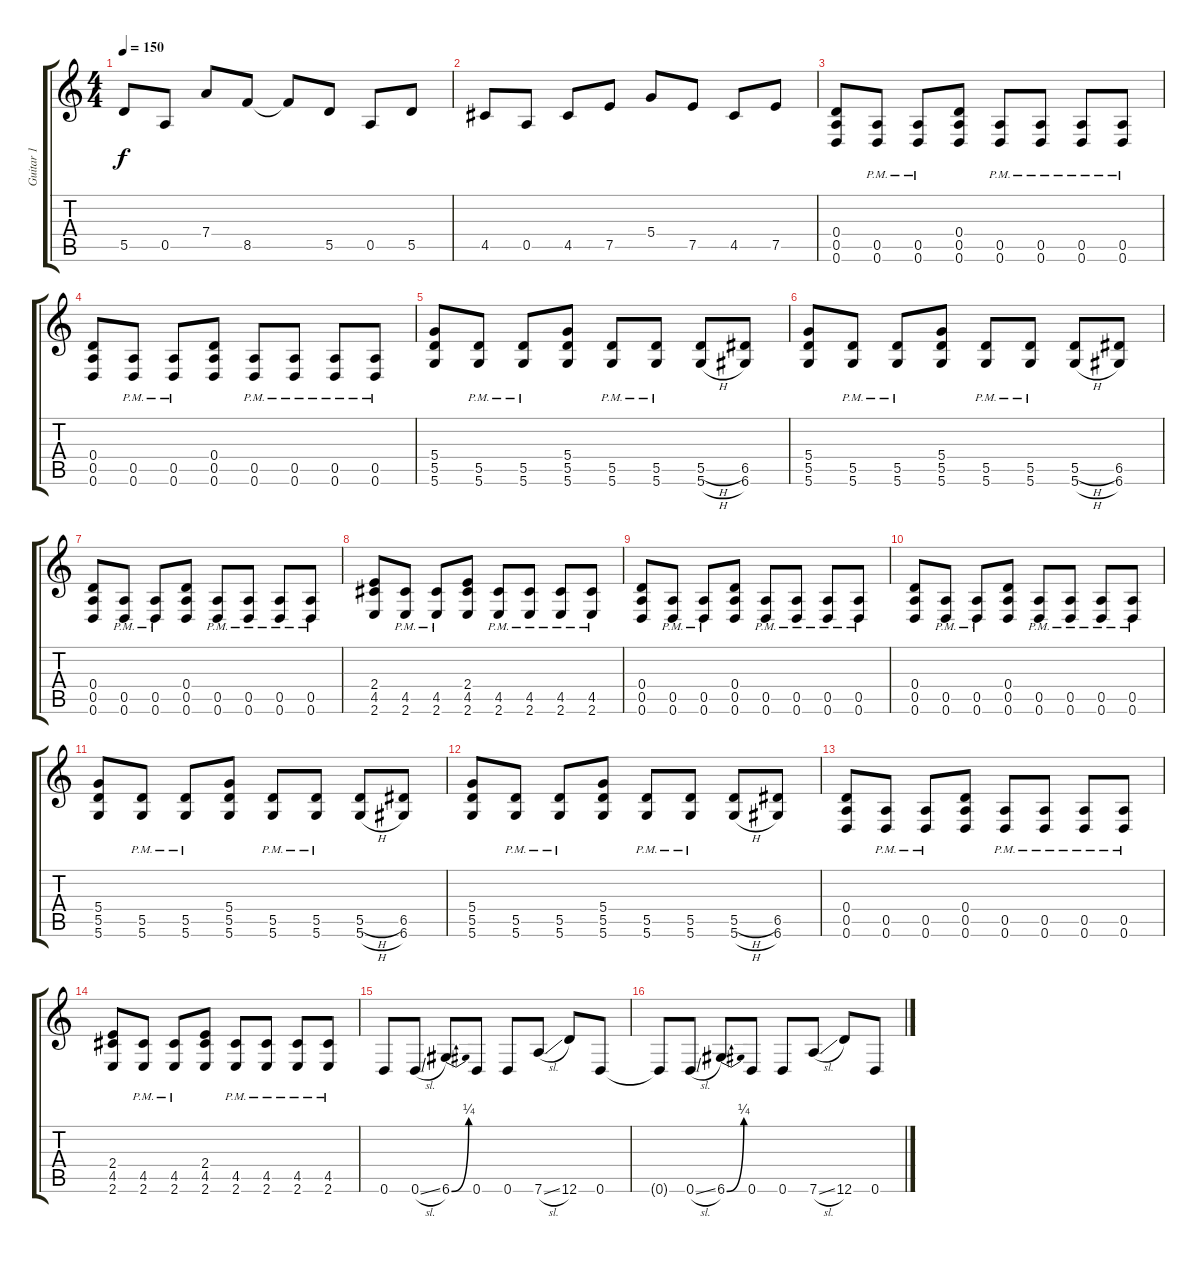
\track ("Guitar 1" "Guitar 1") {instrument distortionguitar}
\staff {score tabs}
\tuning (E4 B3 G3 D3 A2 D2) {hide}
\ts (4 4)
\tempo 150
\clef g2
\ks c
5.5.8{dy f} 0.5.8 7.4.8 8.5.8 8.5{t}.8 5.5.8 0.5.8 5.5.8 |
4.5.8 0.5.8 4.5.8 7.5.8 5.4.8 7.5.8 4.5.8 7.5.8 |
(0.4 0.5 0.6).8 (0.5{pm} 0.6{pm}).8 (0.5{pm} 0.6{pm}).8 (0.4 0.5 0.6).8 (0.5{pm} 0.6{pm}).8 (0.5{pm} 0.6{pm}).8 (0.5{pm} 0.6{pm}).8 (0.5{pm} 0.6{pm}).8 |
(0.4 0.5 0.6).8 (0.5{pm} 0.6{pm}).8 (0.5{pm} 0.6{pm}).8 (0.4 0.5 0.6).8 (0.5{pm} 0.6{pm}).8 (0.5{pm} 0.6{pm}).8 (0.5{pm} 0.6{pm}).8 (0.5{pm} 0.6{pm}).8 |
(5.4 5.5 5.6).8 (5.5{pm} 5.6{pm}).8 (5.5{pm} 5.6{pm}).8 (5.4 5.5 5.6).8 (5.5{pm} 5.6{pm}).8 (5.5{pm} 5.6{pm}).8 (5.5{h} 5.6{h}).8 (6.5 6.6).8 |
(5.4 5.5 5.6).8 (5.5{pm} 5.6{pm}).8 (5.5{pm} 5.6{pm}).8 (5.4 5.5 5.6).8 (5.5{pm} 5.6{pm}).8 (5.5{pm} 5.6{pm}).8 (5.5{h} 5.6{h}).8 (6.5 6.6).8 |
(0.4 0.5 0.6).8 (0.5{pm} 0.6{pm}).8 (0.5{pm} 0.6{pm}).8 (0.4 0.5 0.6).8 (0.5{pm} 0.6{pm}).8 (0.5{pm} 0.6{pm}).8 (0.5{pm} 0.6{pm}).8 (0.5{pm} 0.6{pm}).8 |
(2.4 4.5 2.6).8 (4.5{pm} 2.6{pm}).8 (4.5{pm} 2.6{pm}).8 (2.4 4.5 2.6).8 (4.5{pm} 2.6{pm}).8 (4.5{pm} 2.6{pm}).8 (4.5{pm} 2.6{pm}).8 (4.5{pm} 2.6{pm}).8 |
(0.4 0.5 0.6).8 (0.5{pm} 0.6{pm}).8 (0.5{pm} 0.6{pm}).8 (0.4 0.5 0.6).8 (0.5{pm} 0.6{pm}).8 (0.5{pm} 0.6{pm}).8 (0.5{pm} 0.6{pm}).8 (0.5{pm} 0.6{pm}).8 |
(0.4 0.5 0.6).8 (0.5{pm} 0.6{pm}).8 (0.5{pm} 0.6{pm}).8 (0.4 0.5 0.6).8 (0.5{pm} 0.6{pm}).8 (0.5{pm} 0.6{pm}).8 (0.5{pm} 0.6{pm}).8 (0.5{pm} 0.6{pm}).8 |
(5.4 5.5 5.6).8 (5.5{pm} 5.6{pm}).8 (5.5{pm} 5.6{pm}).8 (5.4 5.5 5.6).8 (5.5{pm} 5.6{pm}).8 (5.5{pm} 5.6{pm}).8 (5.5{h} 5.6{h}).8 (6.5 6.6).8 |
(5.4 5.5 5.6).8 (5.5{pm} 5.6{pm}).8 (5.5{pm} 5.6{pm}).8 (5.4 5.5 5.6).8 (5.5{pm} 5.6{pm}).8 (5.5{pm} 5.6{pm}).8 (5.5{h} 5.6{h}).8 (6.5 6.6).8 |
(0.4 0.5 0.6).8 (0.5{pm} 0.6{pm}).8 (0.5{pm} 0.6{pm}).8 (0.4 0.5 0.6).8 (0.5{pm} 0.6{pm}).8 (0.5{pm} 0.6{pm}).8 (0.5{pm} 0.6{pm}).8 (0.5{pm} 0.6{pm}).8 |
(2.4 4.5 2.6).8 (4.5{pm} 2.6{pm}).8 (4.5{pm} 2.6{pm}).8 (2.4 4.5 2.6).8 (4.5{pm} 2.6{pm}).8 (4.5{pm} 2.6{pm}).8 (4.5{pm} 2.6{pm}).8 (4.5{pm} 2.6{pm}).8 |
0.6.8 0.6{sl}.8 6.6{be (bend 0 0 60 1)}.8 0.6.8 0.6.8 7.6{sl}.8 12.6.8 0.6.8 |
0.6{t}.8 0.6{sl}.8 6.6{be (bend 0 0 60 1)}.8 0.6.8 0.6.8 7.6{sl}.8 12.6.8 0.6.8
